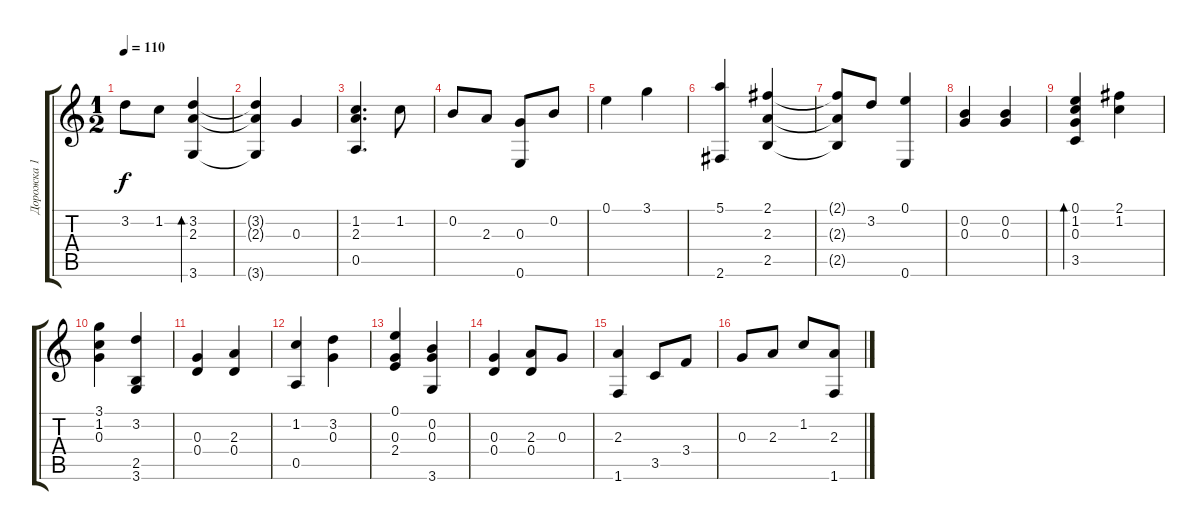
\track ("Дорожка 1" "Дорожка 1") {instrument acousticguitarsteel}
\staff {score tabs}
\tuning (E4 B3 G3 D3 A2 E2) {hide}
\ts (1 2)
\tempo 110
\clef g2
\ks c
3.2.8{dy f} 1.2.8 (3.2 2.3 3.6).4{bd 480} |
(3.2{t} 2.3{t} 3.6{t}).4 0.3.4 |
(1.2 2.3 0.5).4{d} 1.2.8 |
0.2.8 2.3.8 (0.3 0.6).8 0.2.8 |
0.1.4 3.1.4 |
(5.1 2.6).4 (2.1 2.3 2.5).4 |
(2.1{t} 2.3{t} 2.5{t}).8 3.2.8 (0.1 0.6).4 |
(0.2 0.3).4 (0.2 0.3).4 |
(0.1 1.2 0.3 3.5).4{bd 240} (2.1 1.2).4 |
(3.1 1.2 0.3).4 (3.2 2.5 3.6).4 |
(0.3 0.4).4 (2.3 0.4).4 |
(1.2 0.5).4 (3.2 0.3).4 |
(0.1 0.3 2.4).4 (0.2 0.3 3.6).4 |
(0.3 0.4).4 (2.3 0.4).8 0.3.8 |
(2.3 1.6).4 3.5.8 3.4.8 |
0.3.8 2.3.8 1.2.8 (2.3 1.6).8
